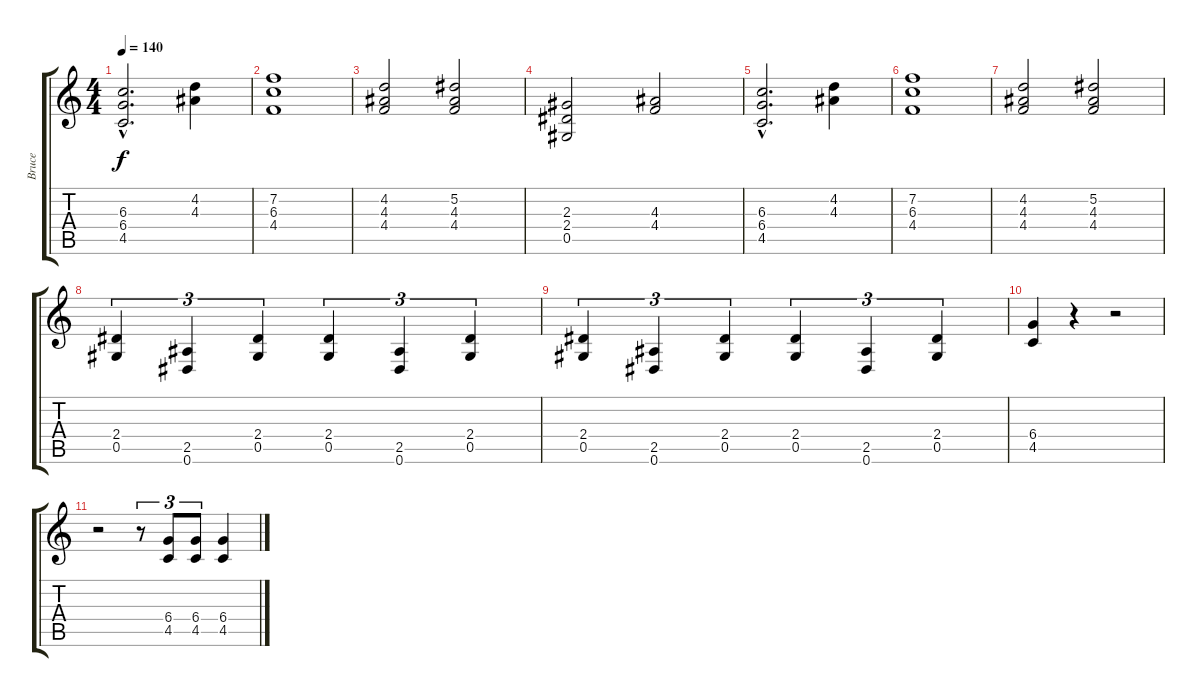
\track ("Bruce" "Bruce") {instrument distortionguitar}
\staff {score tabs}
\tuning (Eb4 Bb3 Gb3 Db3 Ab2 Eb2) {hide}
\ts (4 4)
\tempo 140
\clef g2
\ks c
(6.3{hac} 6.4{hac} 4.5{hac}).2{d dy f} (4.2 4.3).4 |
(7.2 6.3 4.4).1 |
(4.2 4.3 4.4).2 (5.2 4.3 4.4).2 |
(2.3 2.4 0.5).2 (4.3 4.4).2 |
(6.3{hac} 6.4{hac} 4.5{hac}).2{d} (4.2 4.3).4 |
(7.2 6.3 4.4).1 |
(4.2 4.3 4.4).2 (5.2 4.3 4.4).2 |
(2.4 0.5).4{tu (3 2)} (2.5 0.6).4{tu (3 2)} (2.4 0.5).4{tu (3 2)} (2.4 0.5).4{tu (3 2)} (2.5 0.6).4{tu (3 2)} (2.4 0.5).4{tu (3 2)} |
(2.4 0.5).4{tu (3 2)} (2.5 0.6).4{tu (3 2)} (2.4 0.5).4{tu (3 2)} (2.4 0.5).4{tu (3 2)} (2.5 0.6).4{tu (3 2)} (2.4 0.5).4{tu (3 2)} |
(6.4 4.5).4 r.4 r.2 |
r.2 r.8{tu (3 2)} (6.4 4.5).8{tu (3 2)} (6.4 4.5).8{tu (3 2)} (6.4 4.5).4
